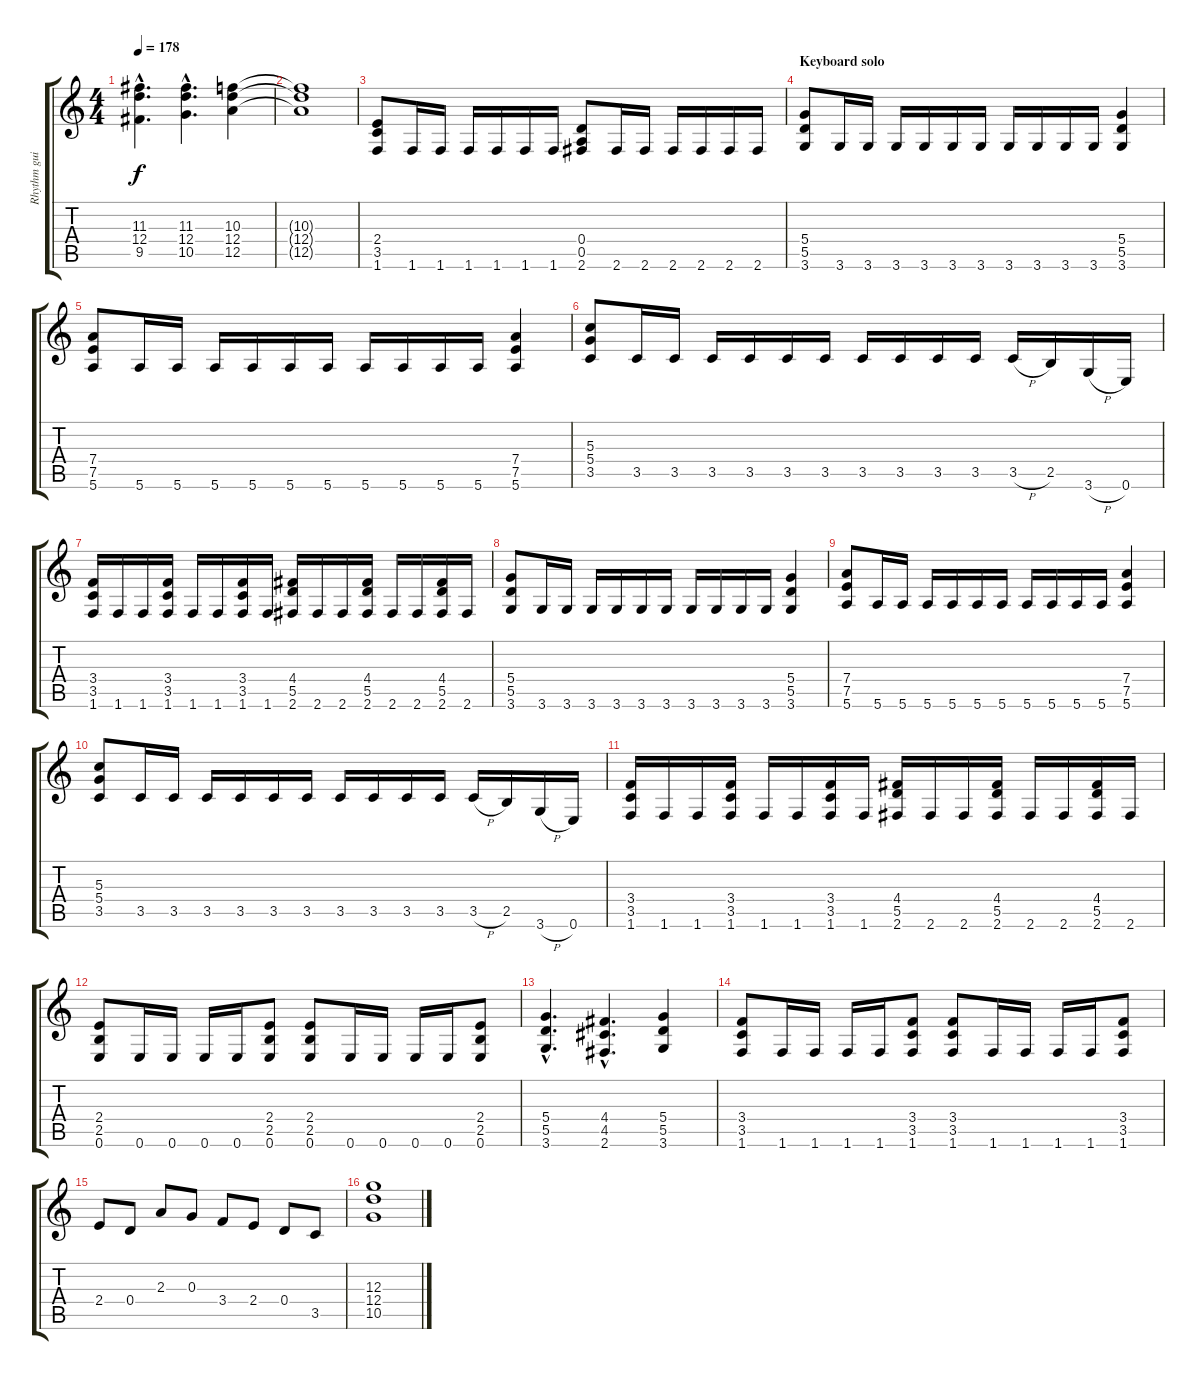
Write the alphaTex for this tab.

\track ("Rhythm guitar right" "Rhythm gui") {instrument overdrivenguitar}
\staff {score tabs}
\tuning (E4 B3 G3 D3 A2 E2) {hide}
\ts (4 4)
\tempo 178
\clef g2
\ks c
(11.3{hac} 12.4{hac} 9.5{hac}).4{d dy f} (11.3{hac} 12.4{hac} 10.5{hac}).4{d} (10.3 12.4 12.5).4 |
(10.3{t} 12.4{t} 12.5{t}).1 |
(2.4 3.5 1.6).8 1.6.16 1.6.16 1.6.16 1.6.16 1.6.16 1.6.16 (0.4 0.5 2.6).8 2.6.16 2.6.16 2.6.16 2.6.16 2.6.16 2.6.16 |
\section ("" "Keyboard solo")
(5.4 5.5 3.6).8 3.6.16 3.6.16 3.6.16 3.6.16 3.6.16 3.6.16 3.6.16 3.6.16 3.6.16 3.6.16 (5.4 5.5 3.6).4 |
(7.4 7.5 5.6).8 5.6.16 5.6.16 5.6.16 5.6.16 5.6.16 5.6.16 5.6.16 5.6.16 5.6.16 5.6.16 (7.4 7.5 5.6).4 |
(5.3 5.4 3.5).8 3.5.16 3.5.16 3.5.16 3.5.16 3.5.16 3.5.16 3.5.16 3.5.16 3.5.16 3.5.16 3.5{h}.16 2.5.16 3.6{h}.16 0.6.16 |
(3.4 3.5 1.6).16 1.6.16 1.6.16 (3.4 3.5 1.6).16 1.6.16 1.6.16 (3.4 3.5 1.6).16 1.6.16 (4.4 5.5 2.6).16 2.6.16 2.6.16 (4.4 5.5 2.6).16 2.6.16 2.6.16 (4.4 5.5 2.6).16 2.6.16 |
(5.4 5.5 3.6).8 3.6.16 3.6.16 3.6.16 3.6.16 3.6.16 3.6.16 3.6.16 3.6.16 3.6.16 3.6.16 (5.4 5.5 3.6).4 |
(7.4 7.5 5.6).8 5.6.16 5.6.16 5.6.16 5.6.16 5.6.16 5.6.16 5.6.16 5.6.16 5.6.16 5.6.16 (7.4 7.5 5.6).4 |
(5.3 5.4 3.5).8 3.5.16 3.5.16 3.5.16 3.5.16 3.5.16 3.5.16 3.5.16 3.5.16 3.5.16 3.5.16 3.5{h}.16 2.5.16 3.6{h}.16 0.6.16 |
(3.4 3.5 1.6).16 1.6.16 1.6.16 (3.4 3.5 1.6).16 1.6.16 1.6.16 (3.4 3.5 1.6).16 1.6.16 (4.4 5.5 2.6).16 2.6.16 2.6.16 (4.4 5.5 2.6).16 2.6.16 2.6.16 (4.4 5.5 2.6).16 2.6.16 |
(2.4 2.5 0.6).8 0.6.16 0.6.16 0.6.16 0.6.16 (2.4 2.5 0.6).8 (2.4 2.5 0.6).8 0.6.16 0.6.16 0.6.16 0.6.16 (2.4 2.5 0.6).8 |
(5.4{hac} 5.5{hac} 3.6{hac}).4{d} (4.4{hac} 4.5{hac} 2.6{hac}).4{d} (5.4 5.5 3.6).4 |
(3.4 3.5 1.6).8 1.6.16 1.6.16 1.6.16 1.6.16 (3.4 3.5 1.6).8 (3.4 3.5 1.6).8 1.6.16 1.6.16 1.6.16 1.6.16 (3.4 3.5 1.6).8 |
2.4.8 0.4.8 2.3.8 0.3.8 3.4.8 2.4.8 0.4.8 3.5.8 |
(12.3 12.4 10.5).1
